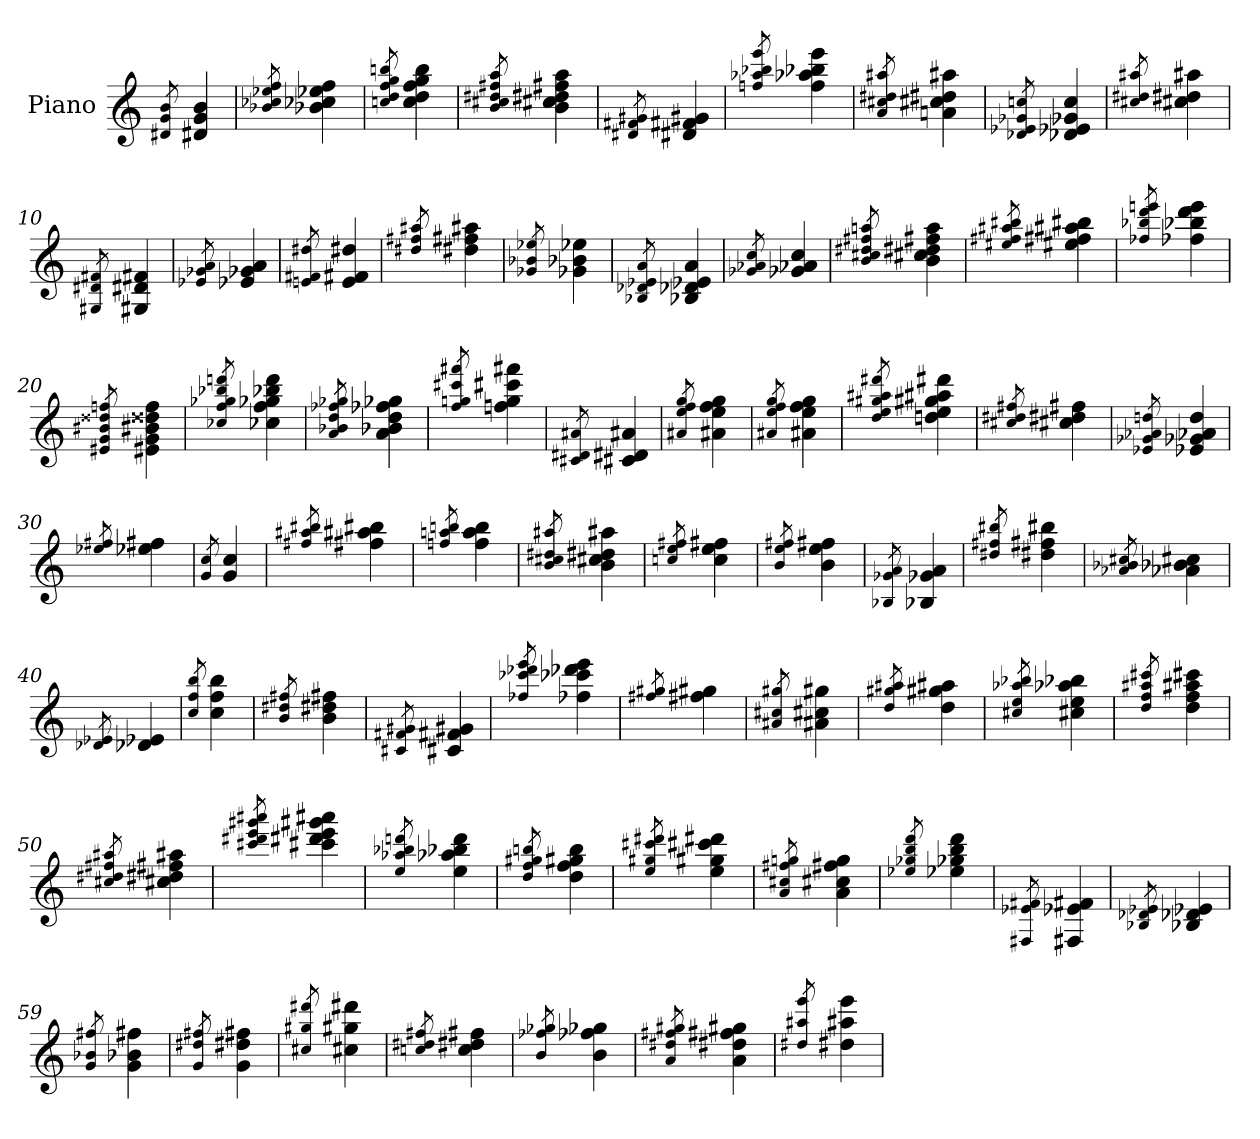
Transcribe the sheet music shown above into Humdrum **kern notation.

**kern
*part1
*staff1
*I"Piano
*I'Pno
*clefG2
*k[]
=1
8qd#X/ 8qg/ 8qb/
4d#/ 4g/ 4b/
=2
8qb-X/ 8qcc-X/ 8qee-X/ 8qff/
4b-\ 4cc-\ 4ee-\ 4ff\
=3
8qccni/ 8qdd/ 8qff/ 8qgg/ 8qbbni/
4cc\ 4dd\ 4ff\ 4gg\ 4bb\
=4
8qb/ 8qcc#X/ 8qdd#X/ 8qff#X/ 8qaa/
4b\ 4cc#\ 4dd#\ 4ff#\ 4aa\
=5
8qd#X/ 8qf#X/ 8qg#X/
4d#/ 4f#/ 4g#/
=6
8qffni/ 8qaa-X/ 8qbb-X/ 8qeee/
4ff\ 4aa-\ 4bb-\ 4eee\
=7
8qa/ 8qcc#X/ 8qdd#X/ 8qaa#X/
4an\ 4cc#\ 4dd#\ 4aa#\
=8
8qd-X/ 8qe-X/ 8qg-X/ 8qccni/
4d-/ 4e-/ 4g-/ 4cc/
=9
8qcc#X/ 8qdd#X/ 8qaa#X/
4cc#\ 4dd#\ 4aa#\
!!LO:LB:g=z
=10
8qG#X/ 8qd#X/ 8qf#X/
4G#/ 4d#/ 4f#/
=11
8qe-X/ 8qg-X/ 8qa/
4e-/ 4g-/ 4a/
=12
8qeni/ 8qf#X/ 8qdd#X/
4e/ 4f#/ 4dd#/
=13
8qdd#X/ 8qff#X/ 8qaa#X/
4dd#\ 4ff#\ 4aa#\
=14
8qg-X/ 8qb-X/ 8qee-X/
4g-\ 4b-\ 4ee-\
=15
8qB-X/ 8qd-X/ 8qe-X/ 8qa/
4B-/ 4d-/ 4e-/ 4a/
=16
8qg-X/ 8qa-X/ 8qcc/
4g-/ 4a-/ 4cc/
=17
8qb/ 8qcc#X/ 8qdd#X/ 8qff#X/ 8qaani/
4b\ 4cc#\ 4dd#\ 4ff#\ 4aa\
=18
8qee#X/ 8qff#X/ 8qaa#X/ 8qbb#X/
4ee#\ 4ff#\ 4aa#\ 4bb#\
=19
8qff-X/ 8qbb-X/ 8qddd/ 8qeeeni/
4ff-\ 4bb-\ 4ddd\ 4eee\
!!LO:LB:g=z
=20
8qe#X/ 8qg/ 8qb#X/ 8qdd##X/ 8qffni/
4e#\ 4g\ 4b#\ 4dd##\ 4ff\
=21
8qcc-X/ 8qff/ 8qgg-X/ 8qbb-X/ 8qdddni/
4cc-\ 4ff\ 4gg-\ 4bb-\ 4ddd\
=22
8qa/ 8qb-X/ 8qdd/ 8qff-X/ 8qgg-X/
4a\ 4b-\ 4dd\ 4ff-\ 4gg-\
=23
8qff/ 8qggni/ 8qccc#X/ 8qfff#X/
4ffn\ 4gg\ 4ccc#\ 4fff#\
=24
8qc#X/ 8qd#X/ 8qa#X/
4c#/ 4d#/ 4a#/
=25
8qa#X/ 8qee/ 8qff/ 8qgg/
4a#\ 4ee\ 4ff\ 4gg\
=26
8qa#X/ 8qee/ 8qff/ 8qgg/
4a#\ 4ee\ 4ff\ 4gg\
=27
8qdd/ 8qee/ 8qgg#X/ 8qaa#X/ 8qddd#X/
4ddn\ 4ee\ 4gg#\ 4aa#\ 4ddd#\
=28
8qcc#X/ 8qdd#X/ 8qff#X/
4cc#\ 4dd#\ 4ff#\
!!LO:LB:g=z
=29
8qe-X/ 8qg-X/ 8qa-X/ 8qddni/
4e-/ 4g-/ 4a-/ 4dd/
=30
8qee-X/ 8qff#X/
4ee-\ 4ff#\
=31
8qg/ 8qcc/
4g/ 4cc/
=32
8qff#X/ 8qaa#X/ 8qbb#X/
4ff#\ 4aa#\ 4bb#\
=33
8qffni/ 8qaani/ 8qbbni/
4ff\ 4aa\ 4bb\
=34
8qb/ 8qcc#X/ 8qdd#X/ 8qaa#X/
4b\ 4cc#\ 4dd#\ 4aa#\
=35
8qccni/ 8qee/ 8qff#X/
4cc\ 4ee\ 4ff#\
=36
8qb/ 8qee/ 8qff#X/
4b\ 4ee\ 4ff#\
=37
8qB-X/ 8qg-X/ 8qa/
4B-/ 4g-/ 4a/
=38
8qdd#X/ 8qff#X/ 8qbb#X/
4dd#\ 4ff#\ 4bb#\
!!LO:LB:g=z
=39
8qa-X/ 8qb-X/ 8qcc#X/
4a-\ 4b-\ 4cc#\
=40
8qd-X/ 8qe-X/
4d-/ 4e-/
=41
8qcc/ 8qff/ 8qbb/
4cc\ 4ff\ 4bb\
=42
8qb/ 8qdd#X/ 8qff#X/
4b\ 4dd#\ 4ff#\
=43
8qc#X/ 8qf#X/ 8qg#X/
4c#/ 4f#/ 4g#/
=44
8qff-X/ 8qccc-X/ 8qddd-X/ 8qeee/
4ff-\ 4ccc-\ 4ddd-\ 4eee\
=45
8qff#X/ 8qgg#X/
4ff#\ 4gg#\
=46
8qa#X/ 8qcc#X/ 8qgg#X/
4a#\ 4cc#\ 4gg#\
=47
8qdd/ 8qgg#X/ 8qaa#X/
4dd\ 4gg#\ 4aa#\
=48
8qcc#X/ 8qee/ 8qaa-X/ 8qbb-X/
4cc#\ 4ee\ 4aa-\ 4bb-\
!!LO:LB:g=z
=49
8qdd/ 8qff/ 8qaa#X/ 8qccc#X/
4dd\ 4ff\ 4aa#\ 4ccc#\
=50
8qcc#X/ 8qdd#X/ 8qff#X/ 8qaa#X/
4cc#\ 4dd#\ 4ff#\ 4aa#\
=51
8qccc#X/ 8qddd#X/ 8qeee/ 8qggg#X/ 8qaaa#X/
4ccc#\ 4ddd#\ 4eee\ 4ggg#\ 4aaa#\
=52
8qee/ 8qaa-X/ 8qbb-X/ 8qdddni/
4ee\ 4aa-\ 4bb-\ 4ddd\
=53
8qdd/ 8qff/ 8qgg#X/ 8qbbni/
4dd\ 4ff\ 4gg#\ 4bb\
=54
8qee/ 8qgg#X/ 8qccc#X/ 8qddd#X/
4ee\ 4gg#\ 4ccc#\ 4ddd#\
=55
8qa/ 8qcc#X/ 8qff#X/ 8qggni/
4a\ 4cc#\ 4ff#\ 4gg\
=56
8qee-X/ 8qgg-X/ 8qbb/ 8qddd/
4ee-\ 4gg-\ 4bb\ 4ddd\
=57
8qF#X/ 8qe-X/ 8qf#X/
4F#/ 4e-/ 4f#/
!!LO:LB:g=z
=58
8qB-X/ 8qd-X/ 8qe-X/
4B-/ 4d-/ 4e-/
=59
8qg/ 8qb-X/ 8qff#X/
4g\ 4b-\ 4ff#\
=60
8qg/ 8qdd#X/ 8qff#X/
4g\ 4dd#\ 4ff#\
=61
8qcc#X/ 8qgg#X/ 8qddd#X/
4cc#\ 4gg#\ 4ddd#\
=62
8qccni/ 8qdd#X/ 8qff#X/
4cc\ 4dd#\ 4ff#\
=63
8qb/ 8qff-X/ 8qgg-X/
4b\ 4ff-\ 4gg-\
=64
8qa/ 8qdd#X/ 8qff#X/ 8qgg#X/
4a\ 4dd#\ 4ff#\ 4gg#\
=65
8qdd#X/ 8qaa#X/ 8qeee/
4dd#\ 4aa#\ 4eee\
=
*-
